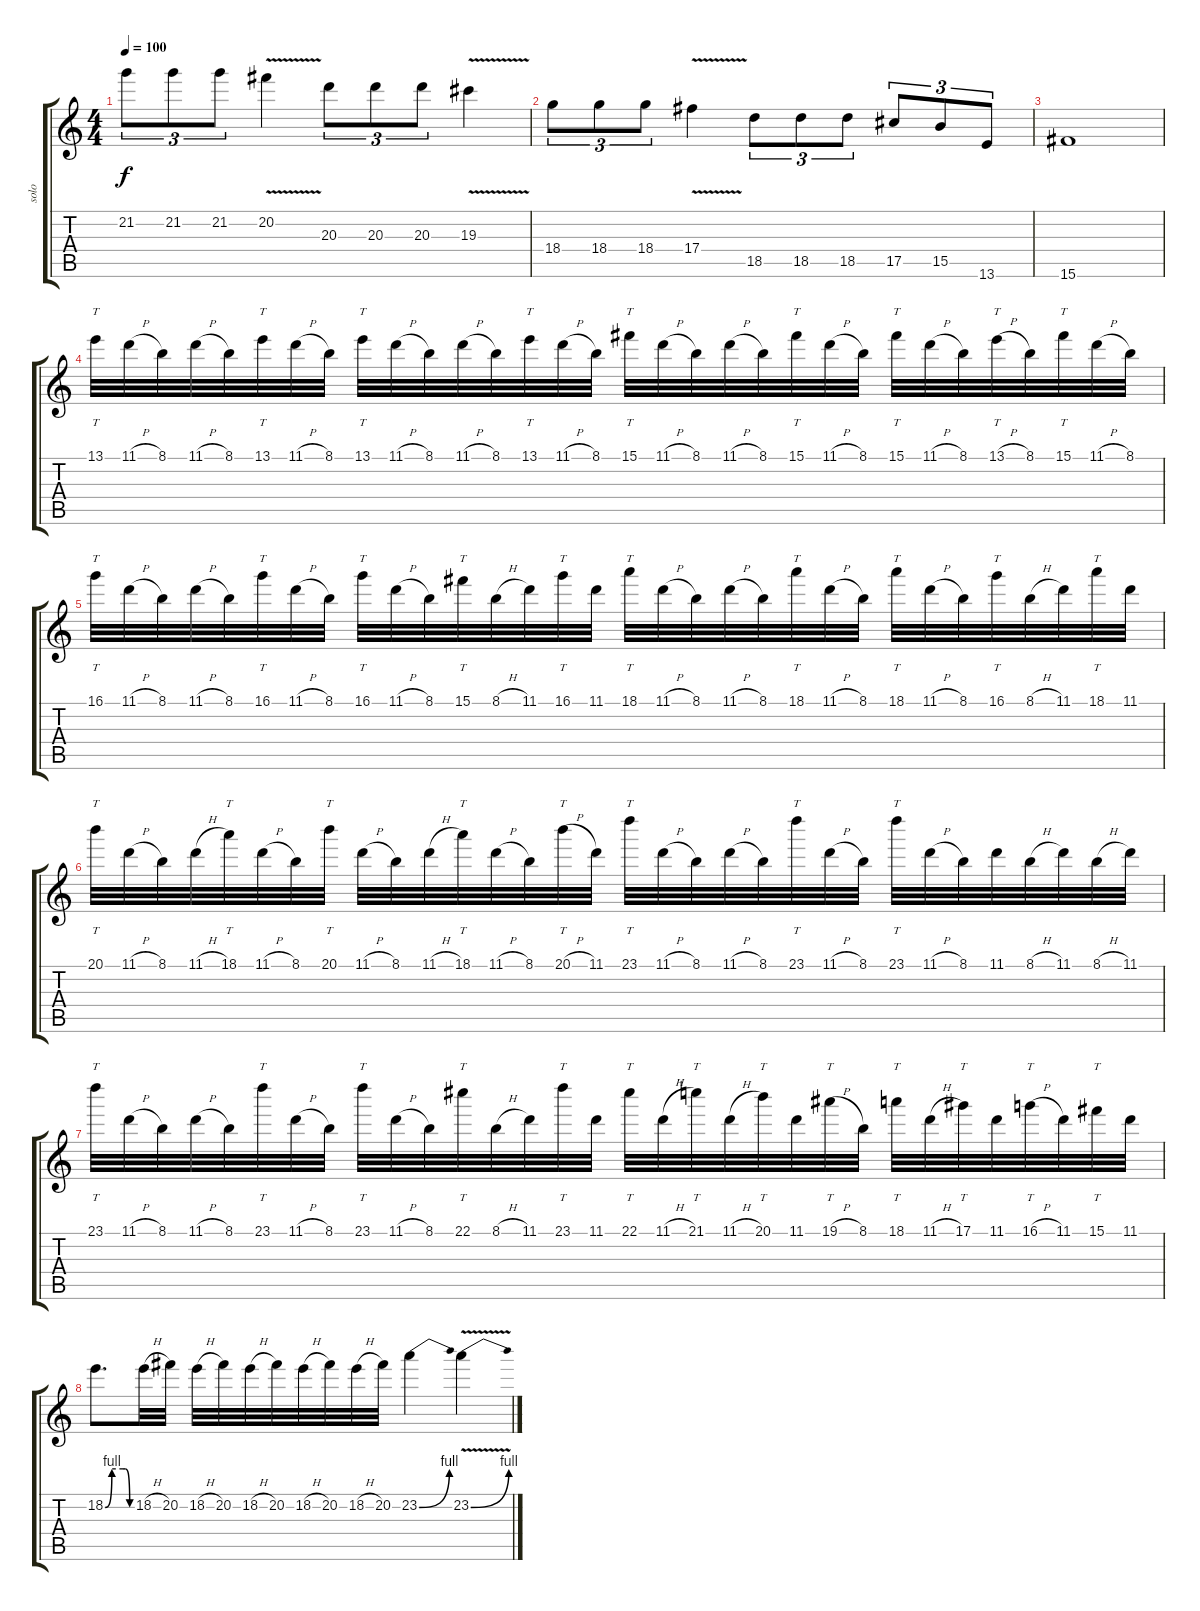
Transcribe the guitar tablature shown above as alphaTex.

\track ("solo" "solo") {instrument distortionguitar}
\staff {score tabs}
\tuning (Eb4 Bb3 Gb3 Db3 Ab2 Eb2) {hide}
\ts (4 4)
\tempo 100
\clef g2
\ks c
21.2.8{tu (3 2) dy f} 21.2.8{tu (3 2)} 21.2.8{tu (3 2)} 20.2{v}.4 20.3.8{tu (3 2)} 20.3.8{tu (3 2)} 20.3.8{tu (3 2)} 19.3{v}.4 |
18.4.8{tu (3 2)} 18.4.8{tu (3 2)} 18.4.8{tu (3 2)} 17.4{v}.4 18.5.8{tu (3 2)} 18.5.8{tu (3 2)} 18.5.8{tu (3 2)} 17.5.8{tu (3 2)} 15.5.8{tu (3 2)} 13.6.8{tu (3 2)} |
15.6.1 |
13.1.32{tt} 11.1{h}.32 8.1.32 11.1{h}.32 8.1.32 13.1.32{tt} 11.1{h}.32 8.1.32 13.1.32{tt} 11.1{h}.32 8.1.32 11.1{h}.32 8.1.32 13.1.32{tt} 11.1{h}.32 8.1.32 15.1.32{tt} 11.1{h}.32 8.1.32 11.1{h}.32 8.1.32 15.1.32{tt} 11.1{h}.32 8.1.32 15.1.32{tt} 11.1{h}.32 8.1.32 13.1{h}.32{tt} 8.1.32 15.1.32{tt} 11.1{h}.32 8.1.32 |
16.1.32{tt} 11.1{h}.32 8.1.32 11.1{h}.32 8.1.32 16.1.32{tt} 11.1{h}.32 8.1.32 16.1.32{tt} 11.1{h}.32 8.1.32 15.1.32{tt} 8.1{h}.32 11.1.32 16.1.32{tt} 11.1.32 18.1.32{tt} 11.1{h}.32 8.1.32 11.1{h}.32 8.1.32 18.1.32{tt} 11.1{h}.32 8.1.32 18.1.32{tt} 11.1{h}.32 8.1.32 16.1.32{tt} 8.1{h}.32 11.1.32 18.1.32{tt} 11.1.32 |
20.1.32{tt} 11.1{h}.32 8.1.32 11.1{h}.32 18.1.32{tt} 11.1{h}.32 8.1.32 20.1.32{tt} 11.1{h}.32 8.1.32 11.1{h}.32 18.1.32{tt} 11.1{h}.32 8.1.32 20.1{h}.32{tt} 11.1.32 23.1.32{tt} 11.1{h}.32 8.1.32 11.1{h}.32 8.1.32 23.1.32{tt} 11.1{h}.32 8.1.32 23.1.32{tt} 11.1{h}.32 8.1.32 11.1.32 8.1{h}.32 11.1.32 8.1{h}.32 11.1.32 |
23.1.32{tt} 11.1{h}.32 8.1.32 11.1{h}.32 8.1.32 23.1.32{tt} 11.1{h}.32 8.1.32 23.1.32{tt} 11.1{h}.32 8.1.32 22.1.32{tt} 8.1{h}.32 11.1.32 23.1.32{tt} 11.1.32 22.1.32{tt} 11.1{h}.32 21.1.32{tt} 11.1{h}.32 20.1.32{tt} 11.1.32 19.1{h}.32{tt} 8.1.32 18.1.32{tt} 11.1{h}.32 17.1.32{tt} 11.1.32 16.1{h}.32{tt} 11.1.32 15.1.32{tt} 11.1.32 |
18.2{be (custom 0 0 15 4 40 4 45 4 55 0 60 0)}.8{d} 18.2{h}.32 20.2.32 18.2{h}.32 20.2.32 18.2{h}.32 20.2.32 18.2{h}.32 20.2.32 18.2{h}.32 20.2.32 23.2{be (bend 0 0 60 4)}.4 23.2{be (bend 0 0 60 4) v}.4
